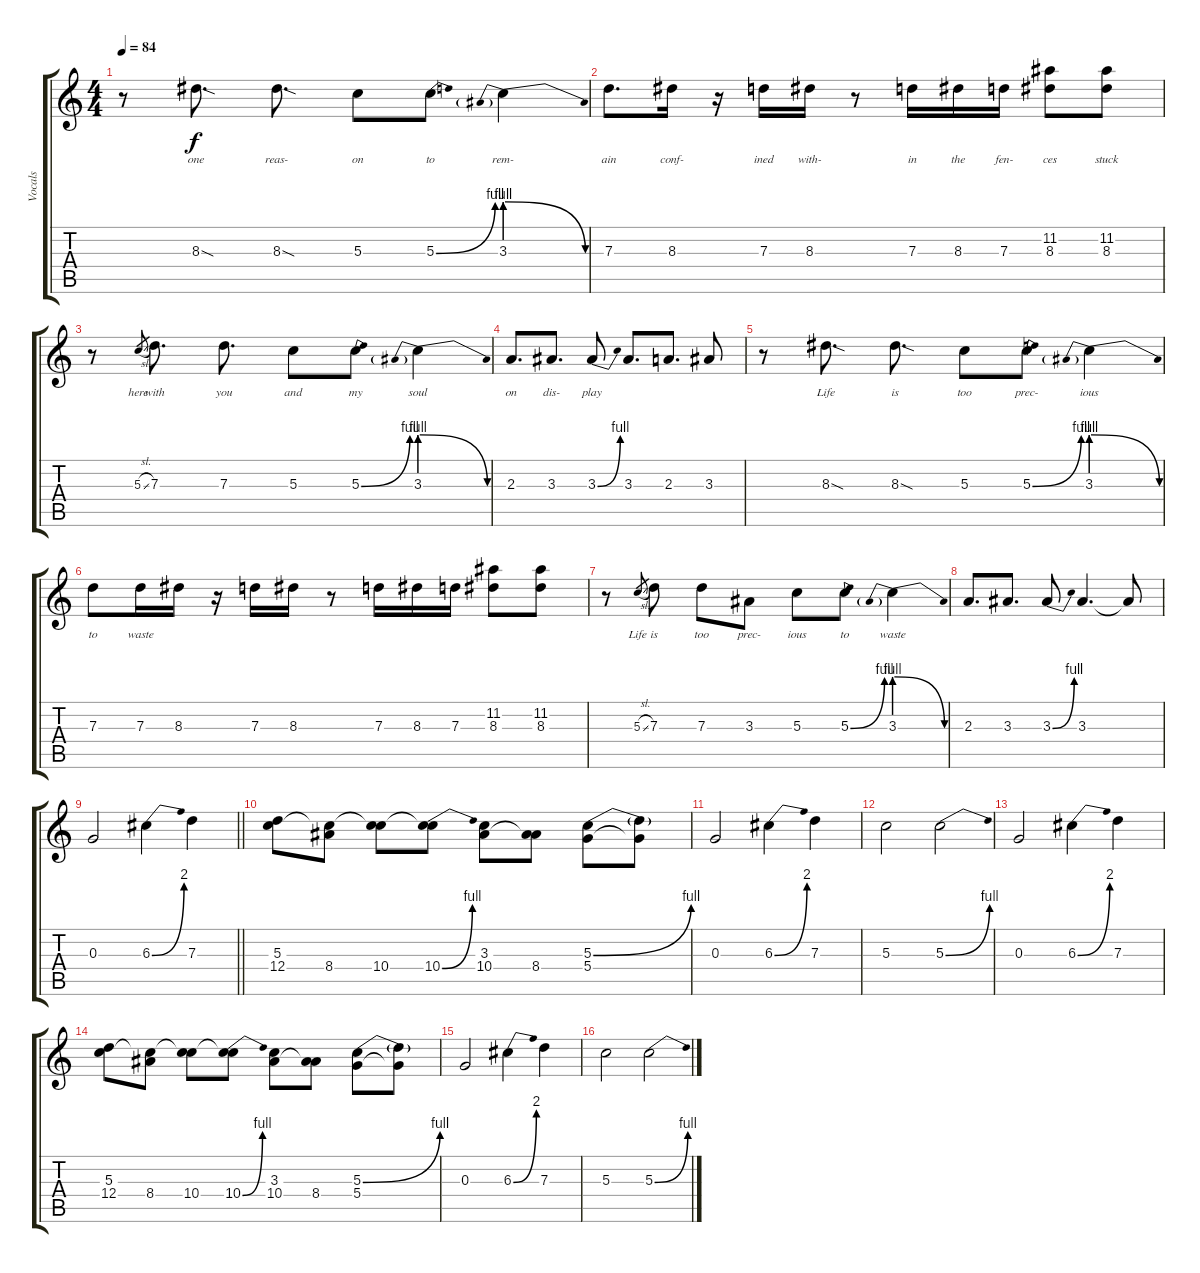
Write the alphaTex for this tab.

\track ("Vocals" "Vocals") {instrument acousticguitarsteel}
\staff {score tabs}
\tuning (E4 B3 G3 D3 A2 E2) {hide}
\ts (4 4)
\tempo 84
\clef g2
\ks c
r.8{dy f} 8.3{sod}.8{d lyrics (0 "one") lyrics (1 "") lyrics (2 "") lyrics (3 "") lyrics (4 "")} 8.3{sod}.8{d lyrics (0 "reas-") lyrics (1 "") lyrics (2 "") lyrics (3 "") lyrics (4 "")} 5.3.8{lyrics (0 "on") lyrics (1 "") lyrics (2 "") lyrics (3 "") lyrics (4 "")} 5.3{be (bend 0 0 60 4)}.8{lyrics (0 "to") lyrics (1 "") lyrics (2 "") lyrics (3 "") lyrics (4 "")} 3.3{be (prebendrelease 0 4 60 0)}.4{lyrics (0 "rem-") lyrics (1 "") lyrics (2 "") lyrics (3 "") lyrics (4 "")} |
7.3.8{d lyrics (0 "ain") lyrics (1 "") lyrics (2 "") lyrics (3 "") lyrics (4 "")} 8.3.16{lyrics (0 "conf-") lyrics (1 "") lyrics (2 "") lyrics (3 "") lyrics (4 "")} r.16 7.3.16{lyrics (0 "ined") lyrics (1 "") lyrics (2 "") lyrics (3 "") lyrics (4 "")} 8.3.16{lyrics (0 "with-") lyrics (1 "") lyrics (2 "") lyrics (3 "") lyrics (4 "")} r.8 7.3.16{lyrics (0 "in") lyrics (1 "") lyrics (2 "") lyrics (3 "") lyrics (4 "")} 8.3.16{lyrics (0 "the") lyrics (1 "") lyrics (2 "") lyrics (3 "") lyrics (4 "")} 7.3.16{lyrics (0 "fen-") lyrics (1 "") lyrics (2 "") lyrics (3 "") lyrics (4 "")} (11.2 8.3).8{lyrics (0 "ces") lyrics (1 "") lyrics (2 "") lyrics (3 "") lyrics (4 "")} (11.2 8.3).8{lyrics (0 "stuck") lyrics (1 "") lyrics (2 "") lyrics (3 "") lyrics (4 "")} |
r.8 5.3{sl}.8{lyrics (0 "here") lyrics (1 "") lyrics (2 "") lyrics (3 "") lyrics (4 "") gr} 7.3.8{d lyrics (0 "with") lyrics (1 "") lyrics (2 "") lyrics (3 "") lyrics (4 "")} 7.3.8{d lyrics (0 "you") lyrics (1 "") lyrics (2 "") lyrics (3 "") lyrics (4 "")} 5.3.8{lyrics (0 "and") lyrics (1 "") lyrics (2 "") lyrics (3 "") lyrics (4 "")} 5.3{be (bend 0 0 60 4)}.8{lyrics (0 "my") lyrics (1 "") lyrics (2 "") lyrics (3 "") lyrics (4 "")} 3.3{be (prebendrelease 0 4 60 0)}.4{lyrics (0 "soul") lyrics (1 "") lyrics (2 "") lyrics (3 "") lyrics (4 "")} |
2.3.8{d lyrics (0 "on") lyrics (1 "") lyrics (2 "") lyrics (3 "") lyrics (4 "")} 3.3.8{d lyrics (0 "dis-") lyrics (1 "") lyrics (2 "") lyrics (3 "") lyrics (4 "")} 3.3{be (bend 0 0 60 4)}.8{lyrics (0 "play") lyrics (1 "") lyrics (2 "") lyrics (3 "") lyrics (4 "")} 3.3.8{d lyrics (0 "") lyrics (1 "") lyrics (2 "") lyrics (3 "") lyrics (4 "")} 2.3.8{d lyrics (0 "") lyrics (1 "") lyrics (2 "") lyrics (3 "") lyrics (4 "")} 3.3.8{lyrics (0 "") lyrics (1 "") lyrics (2 "") lyrics (3 "") lyrics (4 "")} |
r.8 8.3{sod}.8{d lyrics (0 "Life") lyrics (1 "") lyrics (2 "") lyrics (3 "") lyrics (4 "")} 8.3{sod}.8{d lyrics (0 "is") lyrics (1 "") lyrics (2 "") lyrics (3 "") lyrics (4 "")} 5.3.8{lyrics (0 "too") lyrics (1 "") lyrics (2 "") lyrics (3 "") lyrics (4 "")} 5.3{be (bend 0 0 60 4)}.8{lyrics (0 "prec-") lyrics (1 "") lyrics (2 "") lyrics (3 "") lyrics (4 "")} 3.3{be (prebendrelease 0 4 60 0)}.4{lyrics (0 "ious") lyrics (1 "") lyrics (2 "") lyrics (3 "") lyrics (4 "")} |
7.3.8{lyrics (0 "to") lyrics (1 "") lyrics (2 "") lyrics (3 "") lyrics (4 "")} 7.3.16{lyrics (0 "waste") lyrics (1 "") lyrics (2 "") lyrics (3 "") lyrics (4 "")} 8.3.16{lyrics (0 "") lyrics (1 "") lyrics (2 "") lyrics (3 "") lyrics (4 "")} r.16 7.3.16{lyrics (0 "") lyrics (1 "") lyrics (2 "") lyrics (3 "") lyrics (4 "")} 8.3.16{lyrics (0 "") lyrics (1 "") lyrics (2 "") lyrics (3 "") lyrics (4 "")} r.8 7.3.16{lyrics (0 "") lyrics (1 "") lyrics (2 "") lyrics (3 "") lyrics (4 "")} 8.3.16{lyrics (0 "") lyrics (1 "") lyrics (2 "") lyrics (3 "") lyrics (4 "")} 7.3.16{lyrics (0 "") lyrics (1 "") lyrics (2 "") lyrics (3 "") lyrics (4 "")} (11.2 8.3).8{lyrics (0 "") lyrics (1 "") lyrics (2 "") lyrics (3 "") lyrics (4 "")} (11.2 8.3).8{lyrics (0 "") lyrics (1 "") lyrics (2 "") lyrics (3 "") lyrics (4 "")} |
r.8 5.3{sl}.8{lyrics (0 "Life") lyrics (1 "") lyrics (2 "") lyrics (3 "") lyrics (4 "") gr} 7.3.8{lyrics (0 "is") lyrics (1 "") lyrics (2 "") lyrics (3 "") lyrics (4 "")} 7.3.8{lyrics (0 "too") lyrics (1 "") lyrics (2 "") lyrics (3 "") lyrics (4 "")} 3.3.8{lyrics (0 "prec-") lyrics (1 "") lyrics (2 "") lyrics (3 "") lyrics (4 "")} 5.3.8{lyrics (0 "ious") lyrics (1 "") lyrics (2 "") lyrics (3 "") lyrics (4 "")} 5.3{be (bend 0 0 60 4)}.8{lyrics (0 "to") lyrics (1 "") lyrics (2 "") lyrics (3 "") lyrics (4 "")} 3.3{be (prebendrelease 0 4 60 0)}.4{lyrics (0 "waste") lyrics (1 "") lyrics (2 "") lyrics (3 "") lyrics (4 "")} |
2.3.8{d} 3.3.8{d} 3.3{be (bend 0 0 60 4)}.8 3.3.4{d} 3.3{t}.8 |
\barLineRight lightlight
0.3.2 6.3{be (bend 0 0 60 8)}.4 7.3.4 |
(5.3 12.4).8 (5.3{t} 8.4).8 (5.3{t} 10.4).8 (5.3{t} 10.4{be (bend 0 0 60 4)}).8 (3.3 10.4).8 (3.3{t} 8.4).8 (5.3{be (bend 0 0 60 4)} 5.4).8 (5.3{t} 5.4{t}).8 |
0.3.2 6.3{be (bend 0 0 60 8)}.4 7.3.4 |
5.3.2 5.3{be (bend 0 0 60 4)}.2 |
0.3.2 6.3{be (bend 0 0 60 8)}.4 7.3.4 |
(5.3 12.4).8 (5.3{t} 8.4).8 (5.3{t} 10.4).8 (5.3{t} 10.4{be (bend 0 0 60 4)}).8 (3.3 10.4).8 (3.3{t} 8.4).8 (5.3{be (bend 0 0 60 4)} 5.4).8 (5.3{t} 5.4{t}).8 |
0.3.2 6.3{be (bend 0 0 60 8)}.4 7.3.4 |
5.3.2 5.3{be (bend 0 0 60 4)}.2
